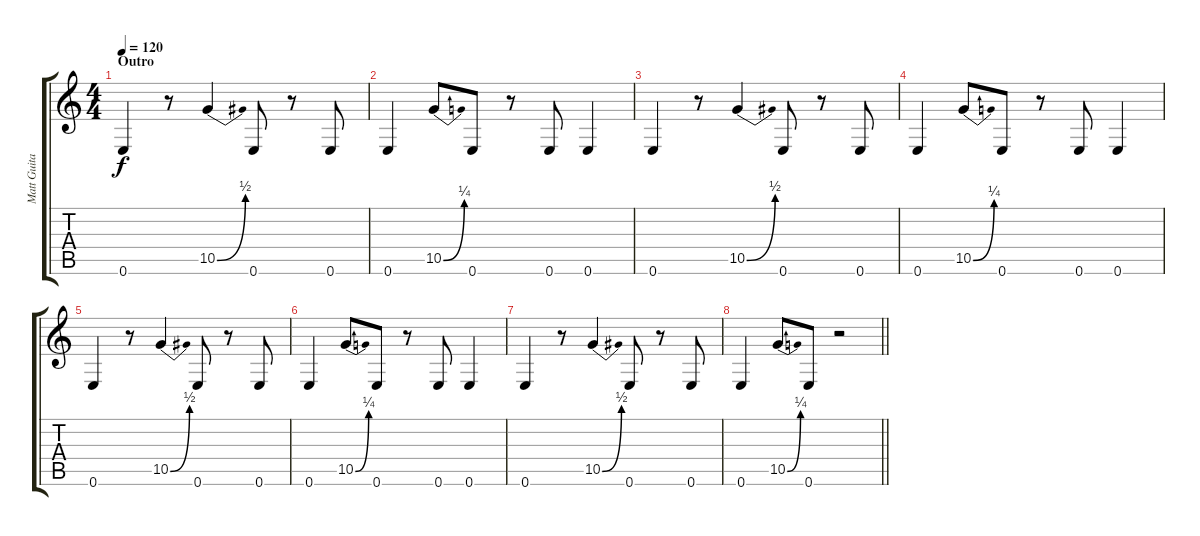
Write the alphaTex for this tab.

\track ("Matt Guitare" "Matt Guita") {instrument distortionguitar}
\staff {score tabs}
\tuning (E4 B3 G3 D3 A2 E2) {hide}
\ts (4 4)
\section ("" "Outro")
\tempo 120
\clef g2
\ks c
0.6.4{dy f} r.8 10.5{be (bend 0 0 60 2)}.4 0.6.8 r.8 0.6.8 |
0.6.4 10.5{be (bend 0 0 60 1)}.8 0.6.8 r.8 0.6.8 0.6.4 |
0.6.4 r.8 10.5{be (bend 0 0 60 2)}.4 0.6.8 r.8 0.6.8 |
0.6.4 10.5{be (bend 0 0 60 1)}.8 0.6.8 r.8 0.6.8 0.6.4 |
0.6.4 r.8 10.5{be (bend 0 0 60 2)}.4 0.6.8 r.8 0.6.8 |
0.6.4 10.5{be (bend 0 0 60 1)}.8 0.6.8 r.8 0.6.8 0.6.4 |
0.6.4 r.8 10.5{be (bend 0 0 60 2)}.4 0.6.8 r.8 0.6.8 |
\barLineRight lightlight
0.6.4 10.5{be (bend 0 0 60 1)}.8 0.6.8 r.2
